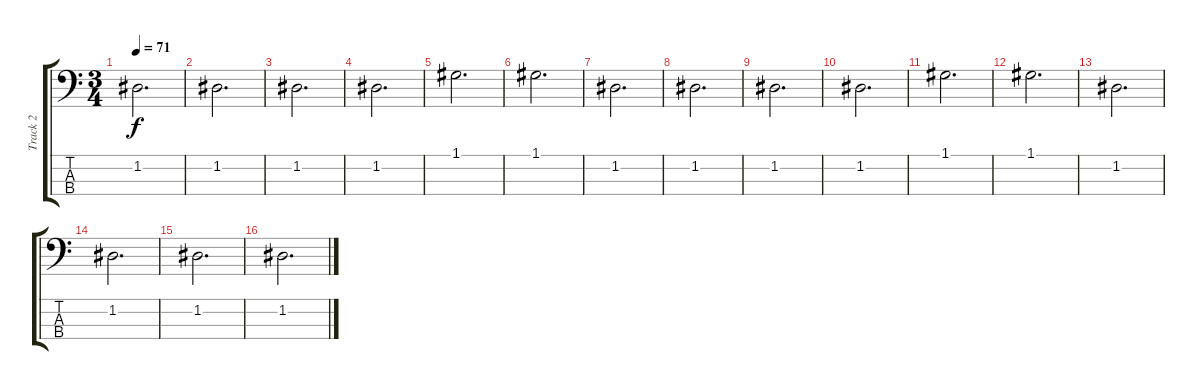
\track ("Track 2" "Track 2") {instrument electricbassfinger}
\staff {score tabs}
\tuning (G2 D2 A1 E1) {hide}
\ts (3 4)
\tempo 71
\clef f4
\ks c
1.2.2{d dy f} |
1.2.2{d} |
1.2.2{d} |
1.2.2{d} |
1.1.2{d} |
1.1.2{d} |
1.2.2{d} |
1.2.2{d} |
1.2.2{d} |
1.2.2{d} |
1.1.2{d} |
1.1.2{d} |
1.2.2{d} |
1.2.2{d} |
1.2.2{d} |
1.2.2{d}
